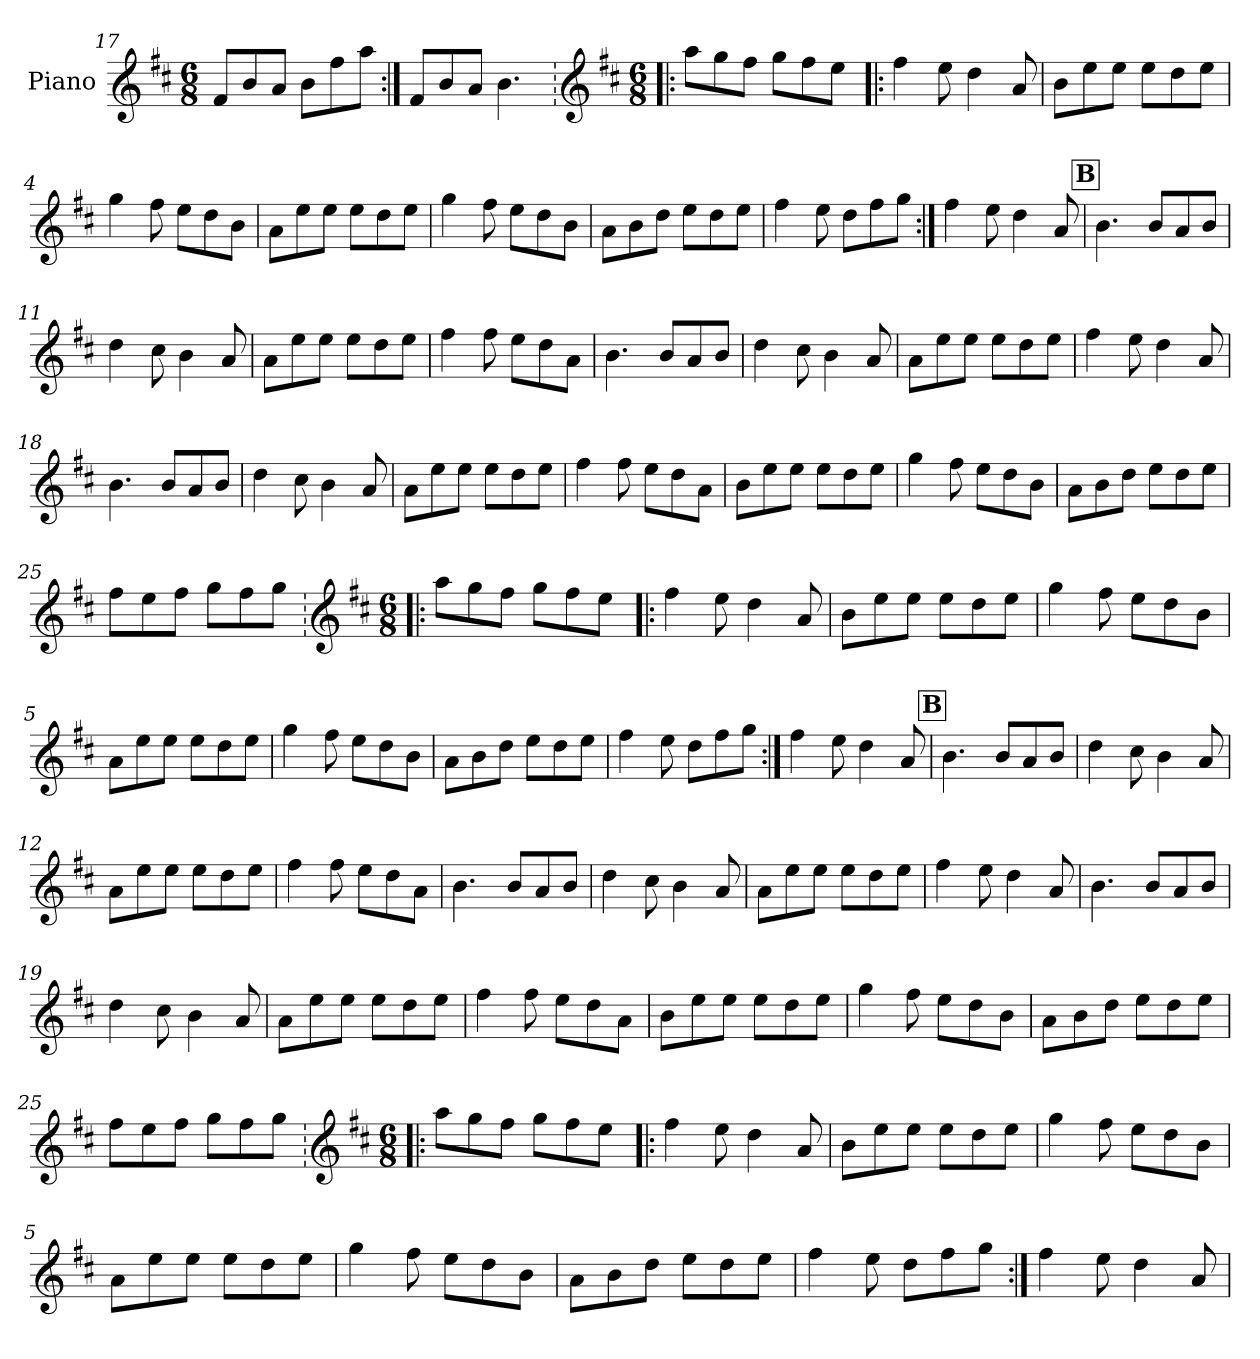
**kern
*part1
*staff1
*I"Piano
*I'Pno.
*clefG2
*k[f#c#]
*M6/8
=17
8f#/L
8b/
8a/J
8b\L
8ff#\
8aa\J
=18:|!
8f#/L
8b/
8a/J
4.b\
=1|!:
!!LO:REH:place=s1:a:B:fs=14:t=A
*clefG2
*k[f#c#]
*M6/8
*MM198
8aa\L
8gg\
8ff#\J
8gg\L
8ff#\
8ee\J
=2
4ff#\
8ee\
4dd\
8a/
=3
8b\L
8ee\
8ee\J
8ee\L
8dd\
8ee\J
=4
4gg\
8ff#\
8ee\L
8dd\
8b\J
!!LO:LB:g=z
=5
8a\L
8ee\
8ee\J
8ee\L
8dd\
8ee\J
=6
4gg\
8ff#\
8ee\L
8dd\
8b\J
=7
8a\L
8b\
8dd\J
8ee\L
8dd\
8ee\J
=8
4ff#\
8ee\
8dd\L
8ff#\
8gg\J
=9:|!
4ff#\
8ee\
4dd\
8a/
!!LO:LB:g=z
!!LO:REH:place=s1:a:B:fs=14:t=B
=10
4.b\
8b/L
8a/
8b/J
=11
4dd\
8cc#\
4b\
8a/
=12
8a\L
8ee\
8ee\J
8ee\L
8dd\
8ee\J
=13
4ff#\
8ff#\
8ee\L
8dd\
8a\J
!!LO:LB:g=z
=14
4.b\
8b/L
8a/
8b/J
=15
4dd\
8cc#\
4b\
8a/
=16
8a\L
8ee\
8ee\J
8ee\L
8dd\
8ee\J
=17
4ff#\
8ee\
4dd\
8a/
!!LO:LB:g=z
=18
4.b\
8b/L
8a/
8b/J
=19
4dd\
8cc#\
4b\
8a/
=20
8a\L
8ee\
8ee\J
8ee\L
8dd\
8ee\J
=21
4ff#\
8ff#\
8ee\L
8dd\
8a\J
!!LO:LB:g=z
=22
8b\L
8ee\
8ee\J
8ee\L
8dd\
8ee\J
=23
4gg\
8ff#\
8ee\L
8dd\
8b\J
=24
8a\L
8b\
8dd\J
8ee\L
8dd\
8ee\J
=25
8ff#\L
8ee\
8ff#\J
8gg\L
8ff#\
8gg\J
=1|!:
!!LO:REH:place=s1:a:B:fs=14:t=A
*clefG2
*k[f#c#]
*M6/8
*MM198
8aa\L
8gg\
8ff#\J
8gg\L
8ff#\
8ee\J
=2
4ff#\
8ee\
4dd\
8a/
=3
8b\L
8ee\
8ee\J
8ee\L
8dd\
8ee\J
=4
4gg\
8ff#\
8ee\L
8dd\
8b\J
!!LO:LB:g=z
=5
8a\L
8ee\
8ee\J
8ee\L
8dd\
8ee\J
=6
4gg\
8ff#\
8ee\L
8dd\
8b\J
=7
8a\L
8b\
8dd\J
8ee\L
8dd\
8ee\J
=8
4ff#\
8ee\
8dd\L
8ff#\
8gg\J
=9:|!
4ff#\
8ee\
4dd\
8a/
!!LO:LB:g=z
!!LO:REH:place=s1:a:B:fs=14:t=B
=10
4.b\
8b/L
8a/
8b/J
=11
4dd\
8cc#\
4b\
8a/
=12
8a\L
8ee\
8ee\J
8ee\L
8dd\
8ee\J
=13
4ff#\
8ff#\
8ee\L
8dd\
8a\J
!!LO:LB:g=z
=14
4.b\
8b/L
8a/
8b/J
=15
4dd\
8cc#\
4b\
8a/
=16
8a\L
8ee\
8ee\J
8ee\L
8dd\
8ee\J
=17
4ff#\
8ee\
4dd\
8a/
!!LO:LB:g=z
=18
4.b\
8b/L
8a/
8b/J
=19
4dd\
8cc#\
4b\
8a/
=20
8a\L
8ee\
8ee\J
8ee\L
8dd\
8ee\J
=21
4ff#\
8ff#\
8ee\L
8dd\
8a\J
!!LO:LB:g=z
=22
8b\L
8ee\
8ee\J
8ee\L
8dd\
8ee\J
=23
4gg\
8ff#\
8ee\L
8dd\
8b\J
=24
8a\L
8b\
8dd\J
8ee\L
8dd\
8ee\J
=25
8ff#\L
8ee\
8ff#\J
8gg\L
8ff#\
8gg\J
=1|!:
!!LO:REH:place=s1:a:B:fs=14:t=A
*clefG2
*k[f#c#]
*M6/8
*MM198
8aa\L
8gg\
8ff#\J
8gg\L
8ff#\
8ee\J
=2
4ff#\
8ee\
4dd\
8a/
=3
8b\L
8ee\
8ee\J
8ee\L
8dd\
8ee\J
=4
4gg\
8ff#\
8ee\L
8dd\
8b\J
!!LO:LB:g=z
=5
8a\L
8ee\
8ee\J
8ee\L
8dd\
8ee\J
=6
4gg\
8ff#\
8ee\L
8dd\
8b\J
=7
8a\L
8b\
8dd\J
8ee\L
8dd\
8ee\J
=8
4ff#\
8ee\
8dd\L
8ff#\
8gg\J
=9:|!
4ff#\
8ee\
4dd\
8a/
=
*-
